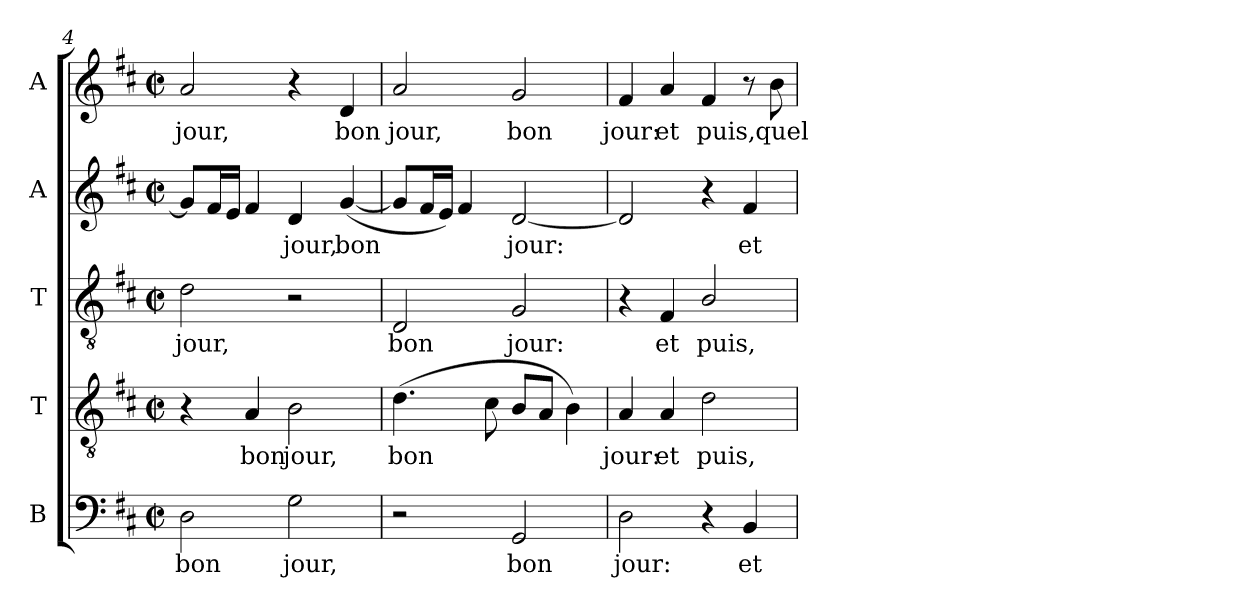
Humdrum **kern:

**kern	**text	**kern	**text	**kern	**text	**kern	**text	**kern	**text
*part5	*part5	*part4	*part4	*part3	*part3	*part2	*part2	*part1	*part1
*staff5	*staff5	*staff4	*staff4	*staff3	*staff3	*staff2	*staff2	*staff1	*staff1
*I"B	*	*I"T	*	*I"T	*	*I"A	*	*I"A	*
*clefF4	*	*clefGv2	*	*clefGv2	*	*clefG2	*	*clefG2	*
*k[f#c#]	*	*k[f#c#]	*	*k[f#c#]	*	*k[f#c#]	*	*k[f#c#]	*
*D:	*	*D:	*	*D:	*	*D:	*	*D:	*
*M2/2	*	*M2/2	*	*M2/2	*	*M2/2	*	*M2/2	*
*met(c|)	*	*met(c|)	*	*met(c|)	*	*met(c|)	*	*met(c|)	*
=4	=4	=4	=4	=4	=4	=4	=4	=4	=4
!	!LO:LY:b:color=#000000	!	!	!	!	!	!	!	!
!	!	!	!	!	!LO:LY:b:color=#000000	!	!	!	!
!	!	!	!	!	!	!	!	!	!LO:LY:b:color=#000000
2Di\	bon	4r	.	2di\	jour,	8gi/L]	.	2ai/	jour,
.	.	.	.	.	.	16f#i/L	.	.	.
.	.	.	.	.	.	16ei/JJ	.	.	.
!	!	!	!LO:LY:b:color=#000000	!	!	!	!	!	!
.	.	4Ai/	bon	.	.	4f#i/	.	.	.
!	!LO:LY:b:color=#000000	!	!	!	!	!	!	!	!
!	!	!	!LO:LY:b:color=#000000	!	!	!	!	!	!
!	!	!	!	!	!	!	!LO:LY:b:color=#000000	!	!
2Gi\	jour,	2Bi\	jour,	2r	.	4di/	jour,	4r	.
!	!	!	!	!	!	!	!LO:LY:b:color=#000000	!	!
!	!	!	!	!	!	!	!	!	!LO:LY:b:color=#000000
.	.	.	.	.	.	([4gi/	bon	4di/	bon
=5	=5	=5	=5	=5	=5	=5	=5	=5	=5
!	!	!	!LO:LY:b:color=#000000	!	!	!	!	!	!
!	!	!	!	!	!LO:LY:b:color=#000000	!	!	!	!
!	!	!	!	!	!	!	!	!	!LO:LY:b:color=#000000
2r	.	(4.di\	bon	2Di/	bon	8gi/L]	.	2ai/	jour,
.	.	.	.	.	.	16f#i/L	.	.	.
.	.	.	.	.	.	16ei/JJ)	.	.	.
.	.	.	.	.	.	4f#i/	.	.	.
.	.	8c#i\	.	.	.	.	.	.	.
!	!LO:LY:b:color=#000000	!	!	!	!	!	!	!	!
!	!	!	!	!	!LO:LY:b:color=#000000	!	!	!	!
!	!	!	!	!	!	!	!LO:LY:b:color=#000000	!	!
!	!	!	!	!	!	!	!	!	!LO:LY:b:color=#000000
2GGi/	bon	8Bi/L	.	2Gi/	jour:	[2di/	jour:	2gi/	bon
.	.	8Ai/J	.	.	.	.	.	.	.
.	.	4Bi\)	.	.	.	.	.	.	.
=6	=6	=6	=6	=6	=6	=6	=6	=6	=6
!	!LO:LY:b:color=#000000	!	!	!	!	!	!	!	!
!	!	!	!LO:LY:b:color=#000000	!	!	!	!	!	!
!	!	!	!	!	!	!	!	!	!LO:LY:b:color=#000000
2Di\	jour:	4Ai/	jour:	4r	.	2di/]	.	4f#i/	jour:
!	!	!	!LO:LY:b:color=#000000	!	!	!	!	!	!
!	!	!	!	!	!LO:LY:b:color=#000000	!	!	!	!
!	!	!	!	!	!	!	!	!	!LO:LY:b:color=#000000
.	.	4Ai/	et	4F#i/	et	.	.	4ai/	et
!	!	!	!LO:LY:b:color=#000000	!	!	!	!	!	!
!	!	!	!	!	!LO:LY:b:color=#000000	!	!	!	!
!	!	!	!	!	!	!	!	!	!LO:LY:b:color=#000000
4r	.	2di\	puis,	2Bi/	puis,	4r	.	4f#i/	puis,
!	!LO:LY:b:color=#000000	!	!	!	!	!	!	!	!
!	!	!	!	!	!	!	!LO:LY:b:color=#000000	!	!
4BBi/	et	.	.	.	.	4f#i/	et	8r	.
!	!	!	!	!	!	!	!	!	!LO:LY:b:color=#000000
.	.	.	.	.	.	.	.	8bi\	quel-
=	=	=	=	=	=	=	=	=	=
*-	*-	*-	*-	*-	*-	*-	*-	*-	*-
